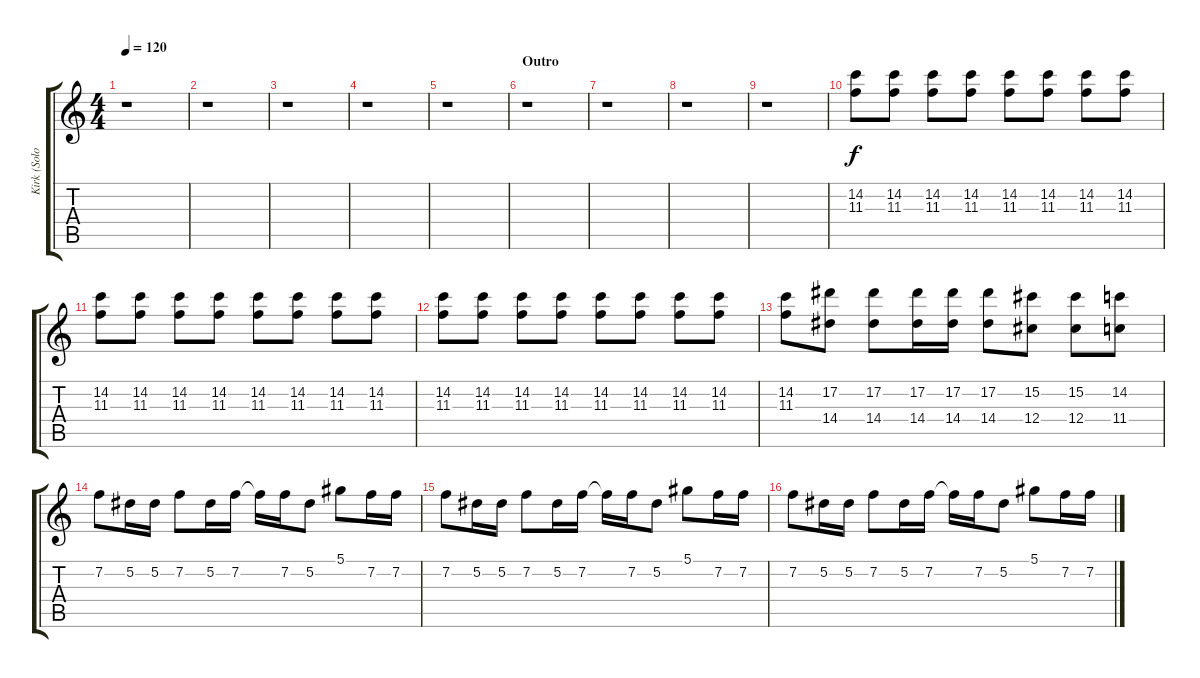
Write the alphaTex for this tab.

\track ("Kirk (Solo)" "Kirk (Solo") {instrument distortionguitar}
\staff {score tabs}
\tuning (Eb4 Bb3 Gb3 Db3 Ab2 Eb2) {hide}
\ts (4 4)
\tempo 120
\clef g2
\ks c
r.1{dy mp} |
r.1 |
r.1 |
r.1 |
r.1 |
\section ("" "Outro")
r.1 |
r.1 |
r.1 |
r.1 |
(14.2 11.3).8{dy f} (14.2 11.3).8 (14.2 11.3).8 (14.2 11.3).8 (14.2 11.3).8 (14.2 11.3).8 (14.2 11.3).8 (14.2 11.3).8 |
(14.2 11.3).8 (14.2 11.3).8 (14.2 11.3).8 (14.2 11.3).8 (14.2 11.3).8 (14.2 11.3).8 (14.2 11.3).8 (14.2 11.3).8 |
(14.2 11.3).8 (14.2 11.3).8 (14.2 11.3).8 (14.2 11.3).8 (14.2 11.3).8 (14.2 11.3).8 (14.2 11.3).8 (14.2 11.3).8 |
(14.2 11.3).8 (17.2 14.4).8 (17.2 14.4).8 (17.2 14.4).16 (17.2 14.4).16 (17.2 14.4).8 (15.2 12.4).8 (15.2 12.4).8 (14.2 11.4).8 |
7.2.8 5.2.16 5.2.16 7.2.8 5.2.16 7.2.16 7.2{t}.16 7.2.16 5.2.8 5.1.8 7.2.16 7.2.16 |
7.2.8 5.2.16 5.2.16 7.2.8 5.2.16 7.2.16 7.2{t}.16 7.2.16 5.2.8 5.1.8 7.2.16 7.2.16 |
7.2.8 5.2.16 5.2.16 7.2.8 5.2.16 7.2.16 7.2{t}.16 7.2.16 5.2.8 5.1.8 7.2.16 7.2.16
